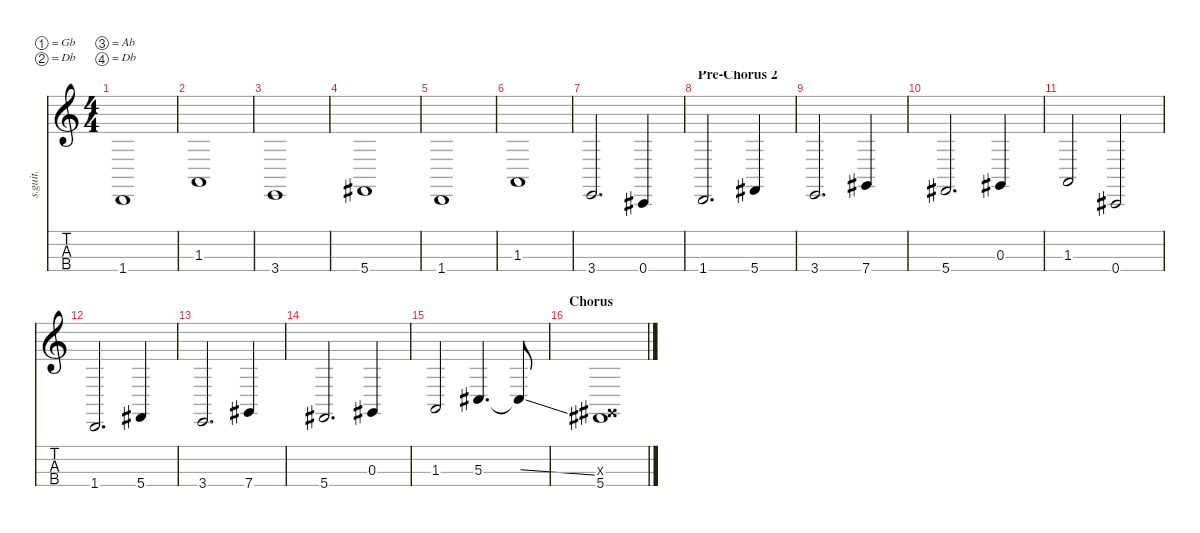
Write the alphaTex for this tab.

\defaultSystemsLayout 4
\hideDynamics
\bracketExtendMode nobrackets
\track ("Dave \"Phoenix\" Farrell" "s.guit.") {instrument electricbassfinger}
\staff {score tabs}
\tuning (Gb2 Db2 Ab1 Db1)
\ts (4 4)
\tempo (110 hide)
\clef g2
\ks c
1.4.1{dy f} |
1.3.1 |
3.4.1 |
5.4{acc #}.1 |
1.4.1 |
1.3.1 |
3.4.2{d} 0.4{acc #}.4 |
\section ("" "Pre-Chorus 2")
1.4.2{d} 5.4{acc #}.4 |
3.4.2{d} 7.4{acc #}.4 |
5.4{acc #}.2{d} 0.3{acc #}.4 |
1.3.2 0.4{acc #}.2 |
1.4.2{d} 5.4{acc #}.4 |
3.4.2{d} 7.4{acc #}.4 |
5.4{acc #}.2{d} 0.3{acc #}.4 |
1.3.2 5.3{acc #}.4{d} 5.3{ss t acc #}.8 |
\section ("" "Chorus")
(0.3{x acc #} 5.4{acc #}).1
